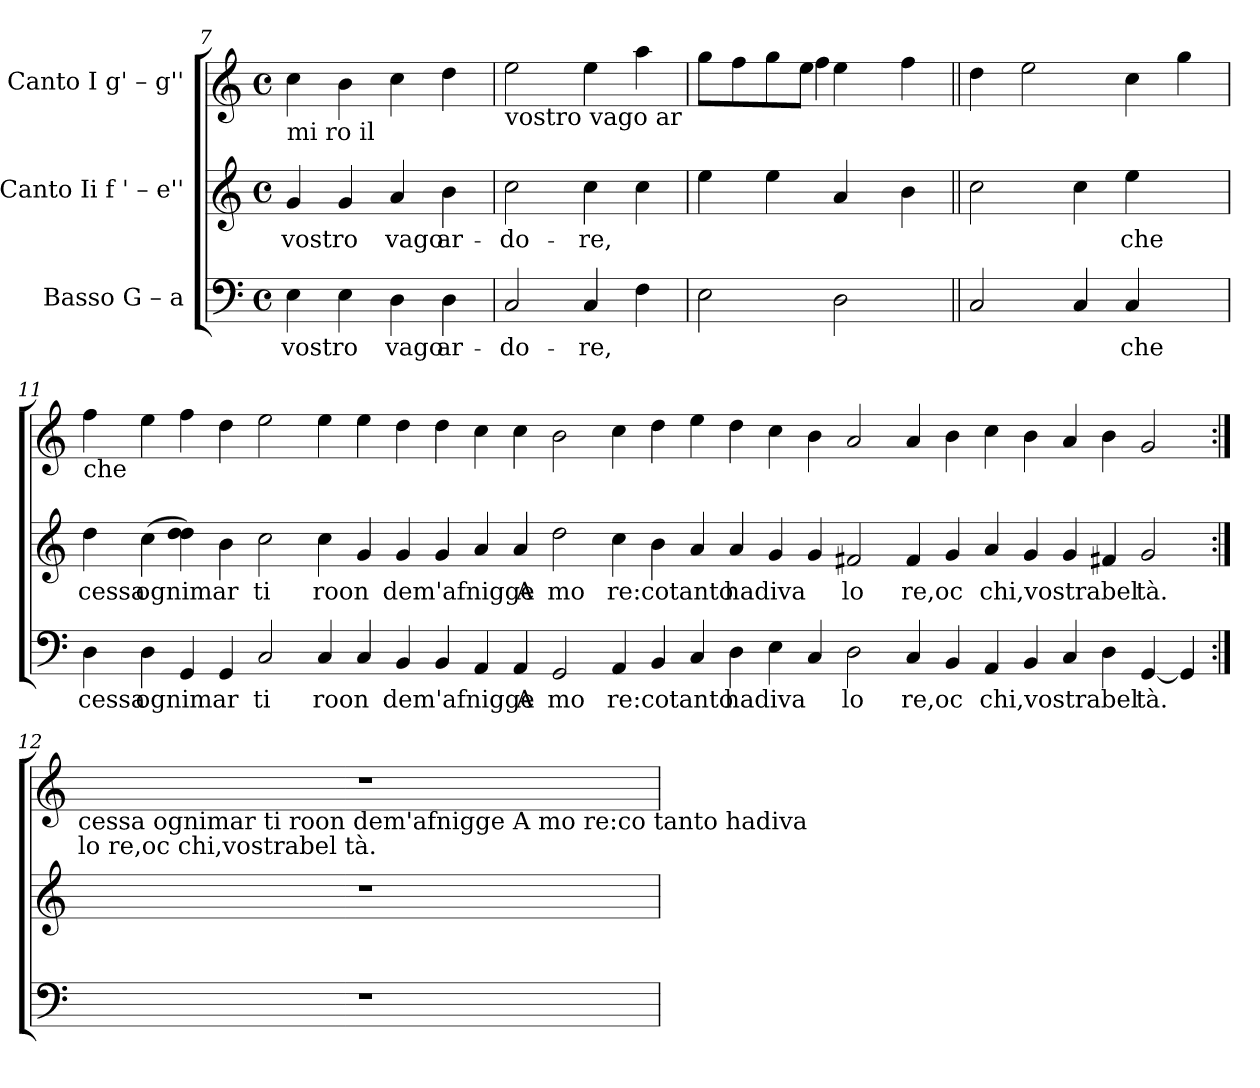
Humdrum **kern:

**kern	**text	**kern	**text	**kern
*part3	*part3	*part2	*part2	*part1
*staff3	*staff3	*staff2	*staff2	*staff1
*I"Basso  G – a	*	*I"Canto Ii  f ' – e''	*	*I"Canto I  g' – g''
*clefF4	*	*clefG2	*	*clefG2
*k[]	*	*k[]	*	*k[]
*C:	*	*C:	*	*C:
*M4/4	*	*M4/4	*	*M4/4
*met(c)	*	*met(c)	*	*met(c)
=7	=7	=7	=7	=7
!	!	!	!	!LO:TX:b:t=mi ro il
!	!LO:LY:b:cj	!	!LO:LY:b:cj	!
4E\	vostro	4g/	vostro	4cc\
!	!LO:LY:b:cj	!	!LO:LY:b:cj	!
4E\	.	4g/	.	4b\
!	!LO:LY:b:cj	!	!LO:LY:b:cj	!
4D\	vago	4a/	vago	4cc\
!	!LO:LY:b:cj	!	!LO:LY:b:cj	!
4D\	ar-	4b\	ar-	4dd\
=8	=8	=8	=8	=8
!	!	!	!	!LO:TX:b:t=vostro vago ar
!	!LO:LY:b:cj	!	!LO:LY:b:cj	!
2C/	-do-	2cc\	-do-	2ee\
!	!LO:LY:b:cj	!	!LO:LY:b:cj	!
4C/	-re,	4cc\	-re,	4ee\
!	!LO:LY:b:cj	!	!LO:LY:b:cj	!
4F\	.	4cc\	.	4aa\
=9	=9	=9	=9	=9
!	!	!	!	!LO:TX:a:t=Ritornello.
!	!	!	!	!LO:TX:b:t=do re,
!	!LO:LY:b:cj	!	!LO:LY:b:cj	!
*	*	*	*	*^
2E\	.	4ee\	.	8gg\L	4.ryy
.	.	.	.	8ff\	.
!	!	!	!LO:LY:b:cj	!	!
.	.	4ee\	.	8gg\	.
.	.	.	.	8ee\J	4ff\
!	!LO:LY:b:cj	!	!LO:LY:b:cj	!	!
2D\	.	4a/	.	4ee\	.
.	.	.	.	.	4.ryy
!	!	!	!LO:LY:b:cj	!	!
.	.	4b\	.	4ff\	.
*	*	*	*	*v	*v
=10||	=10||	=10||	=10||	=10||
!	!LO:LY:b:cj	!	!LO:LY:b:cj	!
2C/	.	2cc\	.	4dd\
.	.	.	.	2ee\
!	!LO:LY:b:cj	!	!LO:LY:b:cj	!
4C/	.	4cc\	.	.
!	!LO:LY:b:cj	!	!LO:LY:b:cj	!
4C/	che	4ee\	che	4cc\
4ryy	.	4ryy	.	4gg\
!!LO:LB:g=z
=11	=11	=11	=11	=11
!	!	!	!	!LO:TX:b:t=che
!	!LO:LY:b:cj	!	!LO:LY:b:cj	!
4D\	cessa	4dd\	cessa	4ff\
!	!LO:LY:b:cj	!	!LO:LY:b:cj	!
4D\	ognimar	(<4cc\	ognimar	4ee\
!	!LO:LY:b:cj	!	!LO:LY:b:cj	!
4GG/	.	4dd\ 4dd\)	.	4ff\
!	!LO:LY:b:cj	!	!LO:LY:b:cj	!
4GG/	.	4b\	.	4dd\
!	!LO:LY:b:cj	!	!LO:LY:b:cj	!
2C/	ti	2cc\	ti	2ee\
!	!LO:LY:b:cj	!	!LO:LY:b:cj	!
4C/	roon	4cc\	roon	4ee\
!	!LO:LY:b:cj	!	!LO:LY:b:cj	!
4C/	.	4g/	.	4ee\
!	!LO:LY:b:cj	!	!LO:LY:b:cj	!
4BB/	dem'afnigge	4g/	dem'afnigge	4dd\
!	!LO:LY:b:cj	!	!LO:LY:b:cj	!
4BB/	.	4g/	.	4dd\
!	!LO:LY:b:cj	!	!LO:LY:b:cj	!
4AA/	.	4a/	.	4cc\
!	!LO:LY:b:cj	!	!LO:LY:b:cj	!
4AA/	A	4a/	A	4cc\
!	!LO:LY:b:cj	!	!LO:LY:b:cj	!
2GG/	mo	2dd\	mo	2b\
!	!LO:LY:b:cj	!	!LO:LY:b:cj	!
4AA/	re:co	4cc\	re:co	4cc\
!	!LO:LY:b:cj	!	!LO:LY:b:cj	!
4BB/	.	4b\	.	4dd\
!	!LO:LY:b:cj	!	!LO:LY:b:cj	!
4C/	tanto	4a/	tanto	4ee\
!	!LO:LY:b:cj	!	!LO:LY:b:cj	!
4D\	hadiva	4a/	hadiva	4dd\
!	!LO:LY:b:cj	!	!LO:LY:b:cj	!
4E\	.	4g/	.	4cc\
!	!LO:LY:b:cj	!	!LO:LY:b:cj	!
4C/	.	4g/	.	4b\
!	!LO:LY:b:cj	!	!LO:LY:b:cj	!
2D\	lo	2f#X/	lo	2a/
!	!LO:LY:b:cj	!	!LO:LY:b:cj	!
4C/	re,oc	4f#/	re,oc	4a/
!	!LO:LY:b:cj	!	!LO:LY:b:cj	!
4BB/	.	4g/	.	4b\
!	!LO:LY:b:cj	!	!LO:LY:b:cj	!
4AA/	chi,vostrabel	4a/	chi,vostrabel	4cc\
!	!LO:LY:b:cj	!	!LO:LY:b:cj	!
4BB/	.	4g/	.	4b\
!	!LO:LY:b:cj	!	!LO:LY:b:cj	!
4C/	.	4g/	.	4a/
!	!LO:LY:b:cj	!	!LO:LY:b:cj	!
4D\	.	4f#X/	.	4b\
!	!LO:LY:b:cj	!	!LO:LY:b:cj	!
[<4GG/	tà.	2g/	tà.	2g/
!	!LO:LY:b:cj	!	!	!
4GG/]	.	.	.	.
=12:|!	=12:|!	=12:|!	=12:|!	=12:|!
!	!	!	!	!LO:TX:b:t=cessa ognimar ti roon dem'afnigge A mo re&colon;co tanto hadiva
!	!	!	!	!LO:TX:b:t=lo re,oc chi,vostrabel tà.
1r	.	1r	.	1r
=	=	=	=	=
*-	*-	*-	*-	*-
